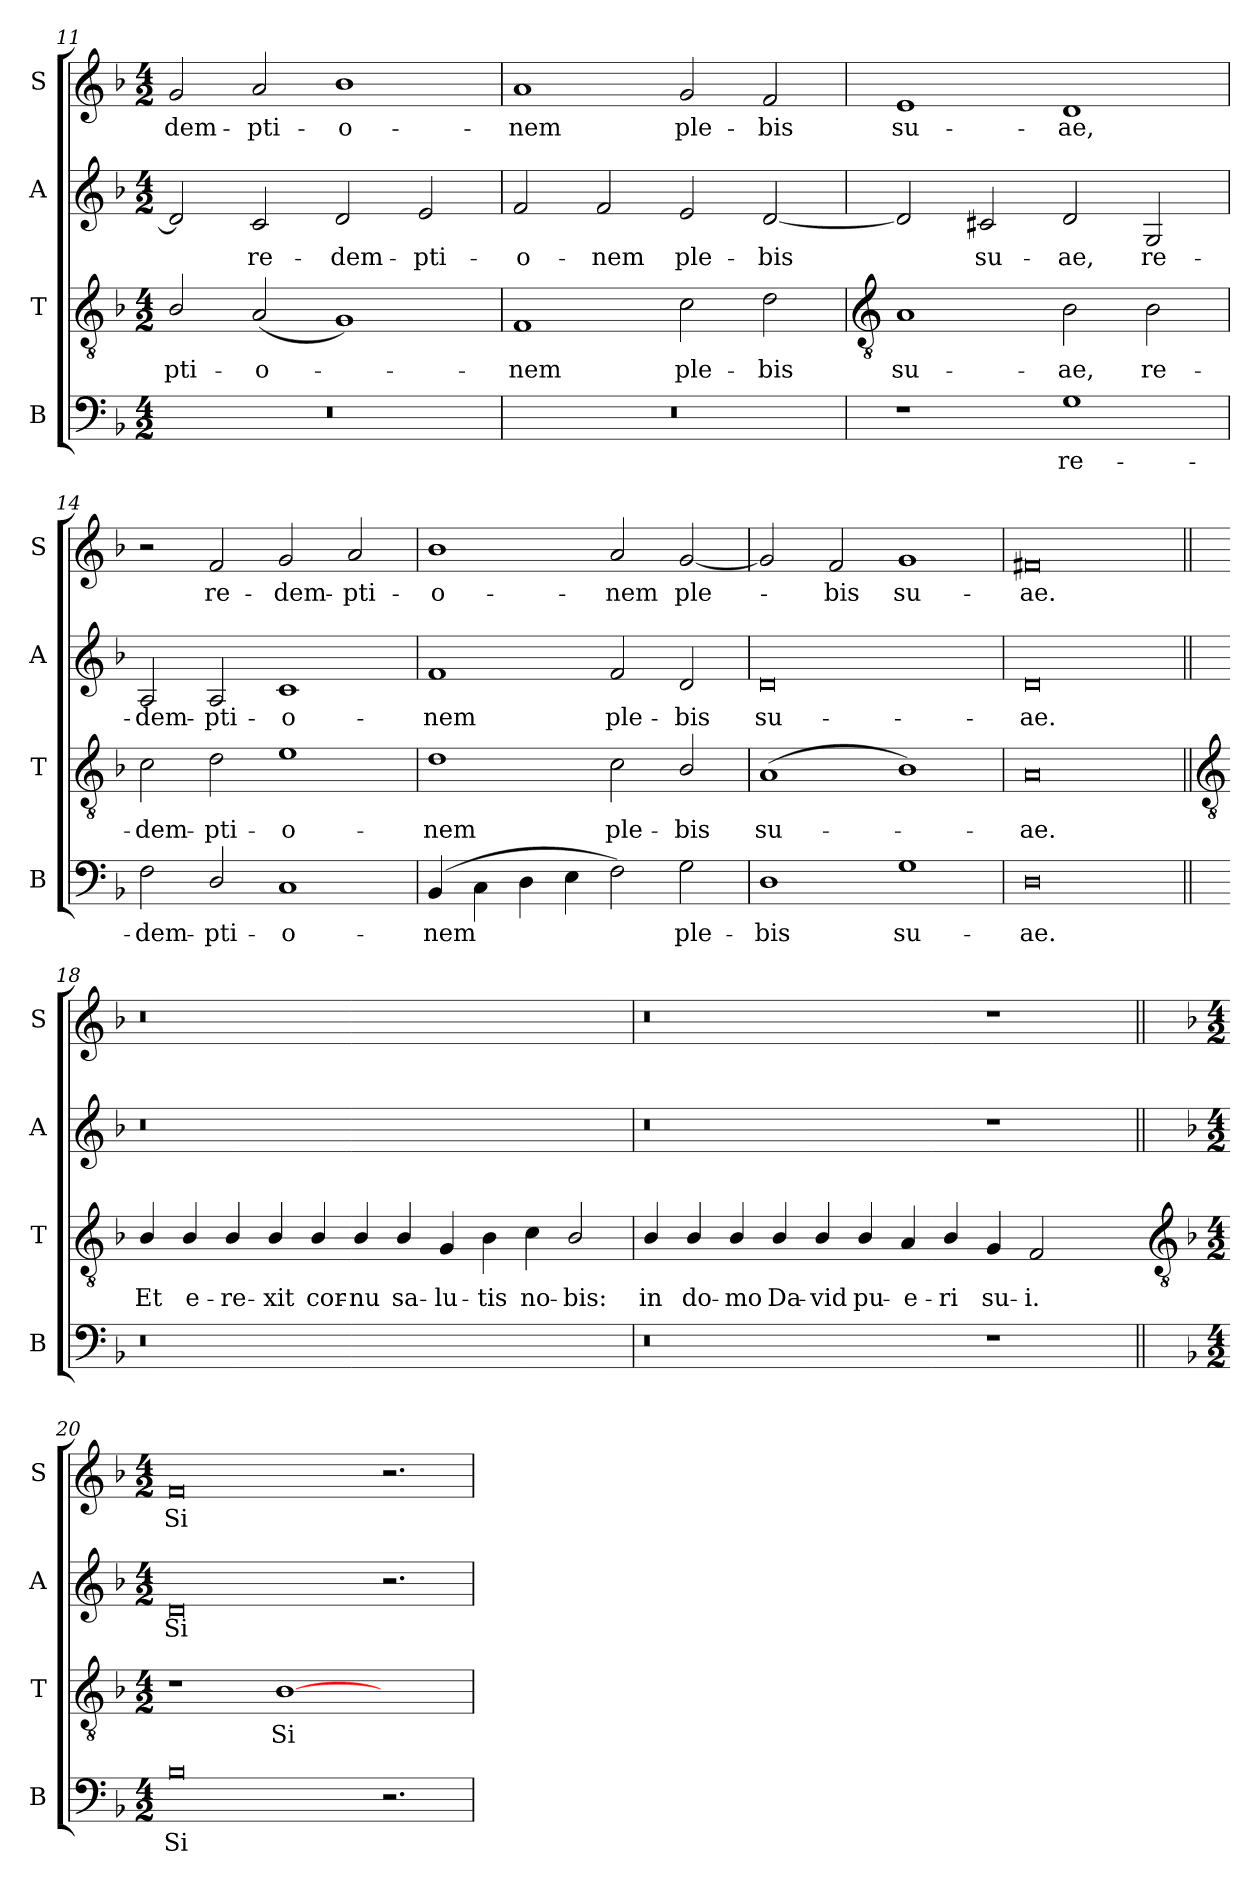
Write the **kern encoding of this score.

**kern	**text	**kern	**text	**kern	**text	**kern	**text
*part4	*part4	*part3	*part3	*part2	*part2	*part1	*part1
*staff4	*staff4	*staff3	*staff3	*staff2	*staff2	*staff1	*staff1
*I"B	*	*I"T	*	*I"A	*	*I"S	*
*I'B	*	*I'T	*	*I'A	*	*I'S	*
*clefF4	*	*clefGv2	*	*clefG2	*	*clefG2	*
*k[b-]	*	*k[b-]	*	*k[b-]	*	*k[b-]	*
*F:	*	*F:	*	*F:	*	*F:	*
*M4/2	*	*M4/2	*	*M4/2	*	*M4/2	*
=11	=11	=11	=11	=11	=11	=11	=11
!	!	!	!LO:LY:b	!	!	!	!LO:LY:b
0r	.	2B-/	-pti-	2d]	.	2g	-dem-
!	!	!	!LO:LY:b	!	!LO:LY:b	!	!LO:LY:b
.	.	(<2A	-o-	2c	re-	2a	-pti-
!	!	!	!	!	!LO:LY:b	!	!LO:LY:b
.	.	1G)	.	2d	-dem-	1b-	-o-
!	!	!	!	!	!LO:LY:b	!	!
.	.	.	.	2e	-pti-	.	.
=12	=12	=12	=12	=12	=12	=12	=12
!	!	!	!LO:LY:b	!	!LO:LY:b	!	!LO:LY:b
0r	.	1F	nem	2f	-o-	1a	-nem
!	!	!	!	!	!LO:LY:b	!	!
.	.	.	.	2f	-nem	.	.
!	!	!	!LO:LY:b	!	!LO:LY:b	!	!LO:LY:b
.	.	2c	ple-	2e	ple-	2g	ple-
!	!	!	!LO:LY:b	!	!LO:LY:b	!	!LO:LY:b
.	.	2d	-bis	[2d	-bis	2f	-bis
!!LO:LB:g=z
=13	=13	=13	=13	=13	=13	=13	=13
*	*	*clefGv2	*	*	*	*	*
!	!	!	!LO:LY:b	!	!	!	!LO:LY:b
1r	.	1A	su-	2d]	.	1e	su-
!	!	!	!	!	!LO:LY:b	!	!
.	.	.	.	2c#X	su-	.	.
!	!LO:LY:b	!	!LO:LY:b	!	!LO:LY:b	!	!LO:LY:b
1G	re-	2B-	-ae,	2d	-ae,	1d	-ae,
!	!	!	!LO:LY:b	!	!LO:LY:b	!	!
.	.	2B-	re-	2G	re-	.	.
=14	=14	=14	=14	=14	=14	=14	=14
!	!LO:LY:b	!	!LO:LY:b	!	!LO:LY:b	!	!
2F	-dem-	2c	-dem-	2A	-dem-	2r	.
!	!LO:LY:b	!	!LO:LY:b	!	!LO:LY:b	!	!LO:LY:b
2D/	-pti-	2d	-pti-	2A	-pti-	2f	re-
!	!LO:LY:b	!	!LO:LY:b	!	!LO:LY:b	!	!LO:LY:b
1C	-o-	1e	-o-	1c	-o-	2g	-dem-
!	!	!	!	!	!	!	!LO:LY:b
.	.	.	.	.	.	2a	-pti-
=15	=15	=15	=15	=15	=15	=15	=15
!	!LO:LY:b	!	!LO:LY:b	!	!LO:LY:b	!	!LO:LY:b
(>4BB-	-nem	1d	-nem	1f	-nem	1b-	-o-
4C\	.	.	.	.	.	.	.
4D	.	.	.	.	.	.	.
4E	.	.	.	.	.	.	.
!	!	!	!LO:LY:b	!	!LO:LY:b	!	!LO:LY:b
2F)	.	2c	ple-	2f	ple-	2a	-nem
!	!LO:LY:b	!	!LO:LY:b	!	!LO:LY:b	!	!LO:LY:b
2G	ple-	2B-/	-bis	2d	-bis	[2g	ple-
=16	=16	=16	=16	=16	=16	=16	=16
!	!LO:LY:b	!	!LO:LY:b	!	!LO:LY:b	!	!
1D	-bis	(<1A	su-	0d	su-	2g]	.
!	!	!	!	!	!	!	!LO:LY:b
.	.	.	.	.	.	2f	bis
!	!LO:LY:b	!	!	!	!	!	!LO:LY:b
1G	su-	1B-)	.	.	.	1g	su-
=17	=17	=17	=17	=17	=17	=17	=17
!	!LO:LY:b	!	!LO:LY:b	!	!LO:LY:b	!	!LO:LY:b
0D	-ae.	0A	ae.	0d	-ae.	0f#X	-ae.
!!LO:LB:g=z
=18||	=18||	=18||	=18||	=18||	=18||	=18||	=18||
*	*	*clefGv2	*	*	*	*	*
!	!	!	!LO:LY:b	!	!	!	!
0r	.	4B-/	Et	0r	.	0r	.
!	!	!	!LO:LY:b	!	!	!	!
.	.	4B-/	e-	.	.	.	.
!	!	!	!LO:LY:b	!	!	!	!
.	.	4B-/	-re-	.	.	.	.
!	!	!	!LO:LY:b	!	!	!	!
.	.	4B-/	-xit	.	.	.	.
!	!	!	!LO:LY:b	!	!	!	!
.	.	4B-/	cor-	.	.	.	.
!	!	!	!LO:LY:b	!	!	!	!
.	.	4B-/	-nu	.	.	.	.
!	!	!	!LO:LY:b	!	!	!	!
.	.	4B-/	sa-	.	.	.	.
!	!	!	!LO:LY:b	!	!	!	!
.	.	4G	-lu-	.	.	.	.
!	!	!	!LO:LY:b	!	!	!	!
1ryy	.	4B-	-tis	1ryy	.	1ryy	.
!	!	!	!LO:LY:b	!	!	!	!
.	.	4c	no-	.	.	.	.
!	!	!	!LO:LY:b	!	!	!	!
.	.	2B-/	-bis:	.	.	.	.
=19	=19	=19	=19	=19	=19	=19	=19
!	!	!	!LO:LY:b	!	!	!	!
0r	.	4B-/	in	0r	.	0r	.
!	!	!	!LO:LY:b	!	!	!	!
.	.	4B-/	do-	.	.	.	.
!	!	!	!LO:LY:b	!	!	!	!
.	.	4B-/	-mo	.	.	.	.
!	!	!	!LO:LY:b	!	!	!	!
.	.	4B-/	Da-	.	.	.	.
!	!	!	!LO:LY:b	!	!	!	!
.	.	4B-/	-vid	.	.	.	.
!	!	!	!LO:LY:b	!	!	!	!
.	.	4B-/	pu-	.	.	.	.
!	!	!	!LO:LY:b	!	!	!	!
.	.	4A	-e-	.	.	.	.
!	!	!	!LO:LY:b	!	!	!	!
.	.	4B-/	-ri	.	.	.	.
!	!	!	!LO:LY:b	!	!	!	!
1r	.	4G	su-	1r	.	1r	.
!	!	!	!LO:LY:b	!	!	!	!
.	.	2F	-i.	.	.	.	.
.	.	4ryy	.	.	.	.	.
!!LO:LB:g=z
=20||	=20||	=20-	=20||	=20||	=20||	=20||	=20||
*	*	*clefGv2	*	*	*	*	*
*k[b-]	*	*	*	*k[b-]	*	*k[b-]	*
*F:	*	*	*	*F:	*	*F:	*
*M4/2	*	*M4/2	*	*M4/2	*	*M4/2	*
!	!LO:LY:b	!	!	!	!LO:LY:b	!	!LO:LY:b
0B-	Si-	1r	.	0d	Si-	0f	Si-
!	!	!	!LO:LY:b	!	!	!	!
.	.	[1B-	Si-	.	.	.	.
2.r	.	2.ryy	.	2.r	.	2.r	.
=	=	=	=	=	=	=	=
*-	*-	*-	*-	*-	*-	*-	*-
